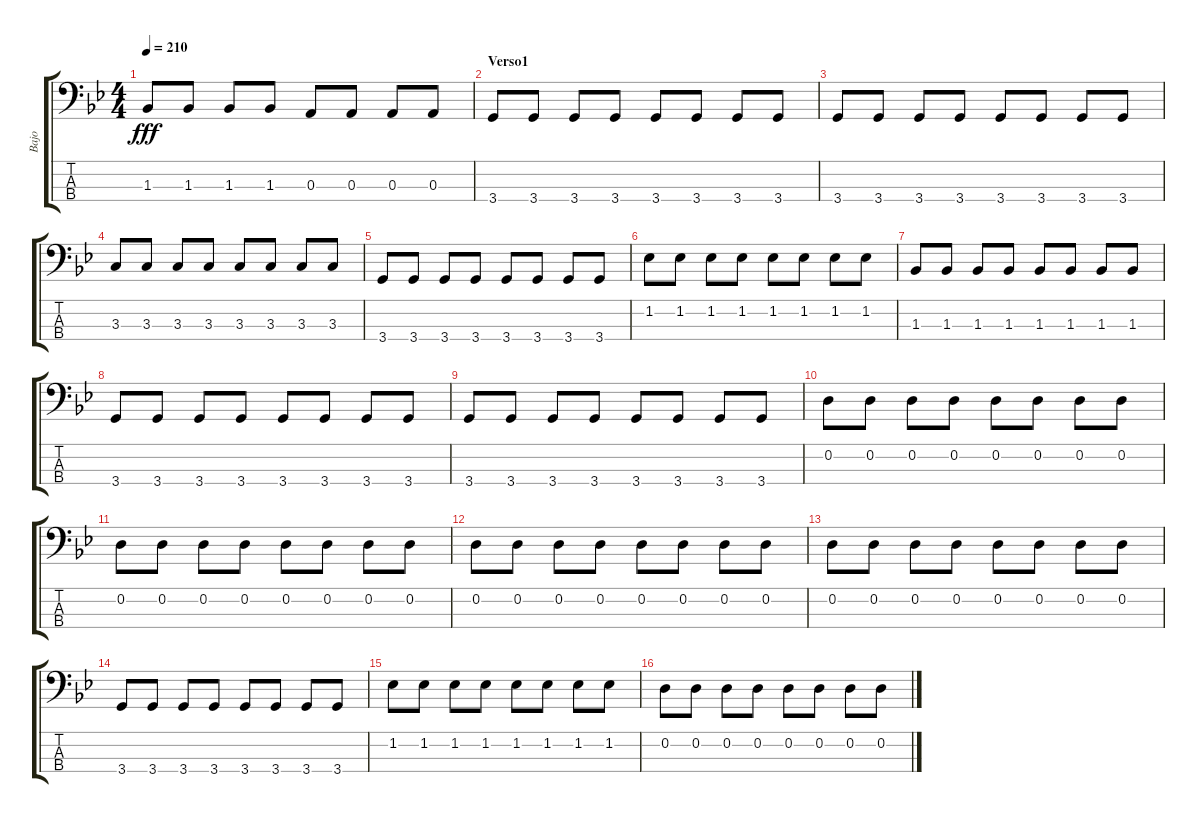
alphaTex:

\track ("Bajo" "Bajo") {instrument electricbassfinger}
\staff {score tabs}
\tuning (G2 D2 A1 E1) {hide}
\ts (4 4)
\tempo 210
\clef f4
\ks gminor
1.3.8{dy fff} 1.3.8 1.3.8 1.3.8 0.3.8 0.3.8 0.3.8 0.3.8 |
\section ("" "Verso1")
3.4.8 3.4.8 3.4.8 3.4.8 3.4.8 3.4.8 3.4.8 3.4.8 |
3.4.8 3.4.8 3.4.8 3.4.8 3.4.8 3.4.8 3.4.8 3.4.8 |
3.3.8 3.3.8 3.3.8 3.3.8 3.3.8 3.3.8 3.3.8 3.3.8 |
3.4.8 3.4.8 3.4.8 3.4.8 3.4.8 3.4.8 3.4.8 3.4.8 |
1.2.8 1.2.8 1.2.8 1.2.8 1.2.8 1.2.8 1.2.8 1.2.8 |
1.3.8 1.3.8 1.3.8 1.3.8 1.3.8 1.3.8 1.3.8 1.3.8 |
3.4.8 3.4.8 3.4.8 3.4.8 3.4.8 3.4.8 3.4.8 3.4.8 |
3.4.8 3.4.8 3.4.8 3.4.8 3.4.8 3.4.8 3.4.8 3.4.8 |
0.2.8 0.2.8 0.2.8 0.2.8 0.2.8 0.2.8 0.2.8 0.2.8 |
0.2.8 0.2.8 0.2.8 0.2.8 0.2.8 0.2.8 0.2.8 0.2.8 |
0.2.8 0.2.8 0.2.8 0.2.8 0.2.8 0.2.8 0.2.8 0.2.8 |
0.2.8 0.2.8 0.2.8 0.2.8 0.2.8 0.2.8 0.2.8 0.2.8 |
3.4.8 3.4.8 3.4.8 3.4.8 3.4.8 3.4.8 3.4.8 3.4.8 |
1.2.8 1.2.8 1.2.8 1.2.8 1.2.8 1.2.8 1.2.8 1.2.8 |
0.2.8 0.2.8 0.2.8 0.2.8 0.2.8 0.2.8 0.2.8 0.2.8
